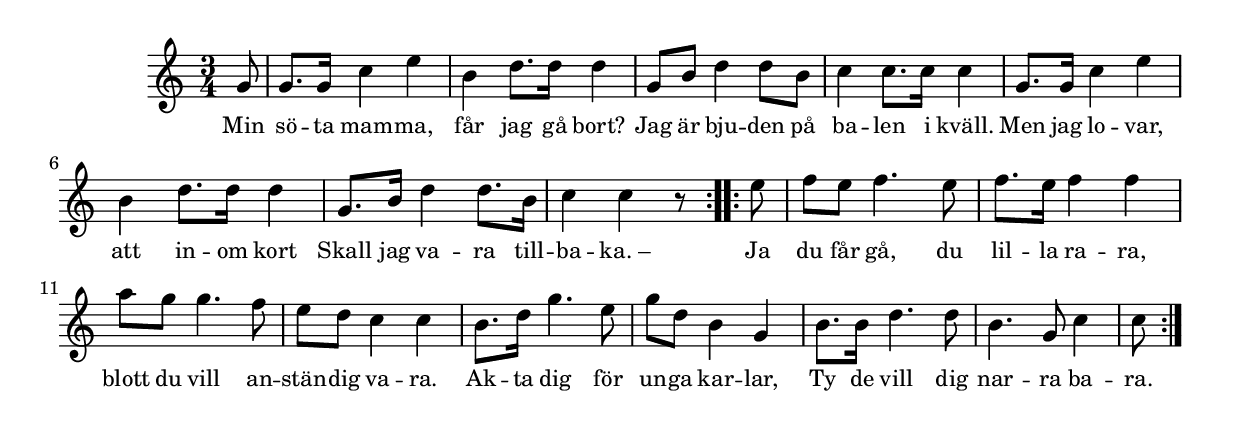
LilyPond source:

{
\time 3/4
\key c \major

\repeat volta 2 { 
 \partial 8
 g'8  | 
 g'8. g'16 c''4 e''  | 
 b' d''8. d''16 d''4  | 
 g'8 b' d''4 d''8 b'  | 
 c''4 c''8. c''16 c''4  | 
  g'8. g'16 c''4 e''  | 
 b' d''8. d''16 d''4  | 
 g'8. b'16 d''4 d''8. b'16  | 
 c''4 c'' r8  |
 } %( endrepeat )% 
  
\repeat volta 2 { 
 e''  | 
 f'' e'' f''4. e''8  | 
 f''8. e''16 f''4 f''  | 
 a''8 g'' g''4. f''8  | 
 e'' d'' c''4 c''  | 
  b'8. d''16 g''4. e''8  | 
 g'' d'' b'4 g'  | 
 b'8. b'16 d''4. d''8  | 
 b'4. g'8 c''4 c''8  |
 } %( endrepeat )% 
}
 \addlyrics {
     \set fontSize = # -1
     Min sö -- ta mam -- ma, får jag gå bort? Jag är bju -- den på ba -- len i kväll.
     Men jag lo -- var, att in -- om kort Skall jag va -- ra till -- ba -- "ka. –"
     Ja du får gå, du lil -- la ra -- ra, blott du vill an -- stän -- dig va -- ra.
     Ak -- ta dig för un -- ga kar -- lar, Ty de vill dig nar -- ra ba -- ra.
}